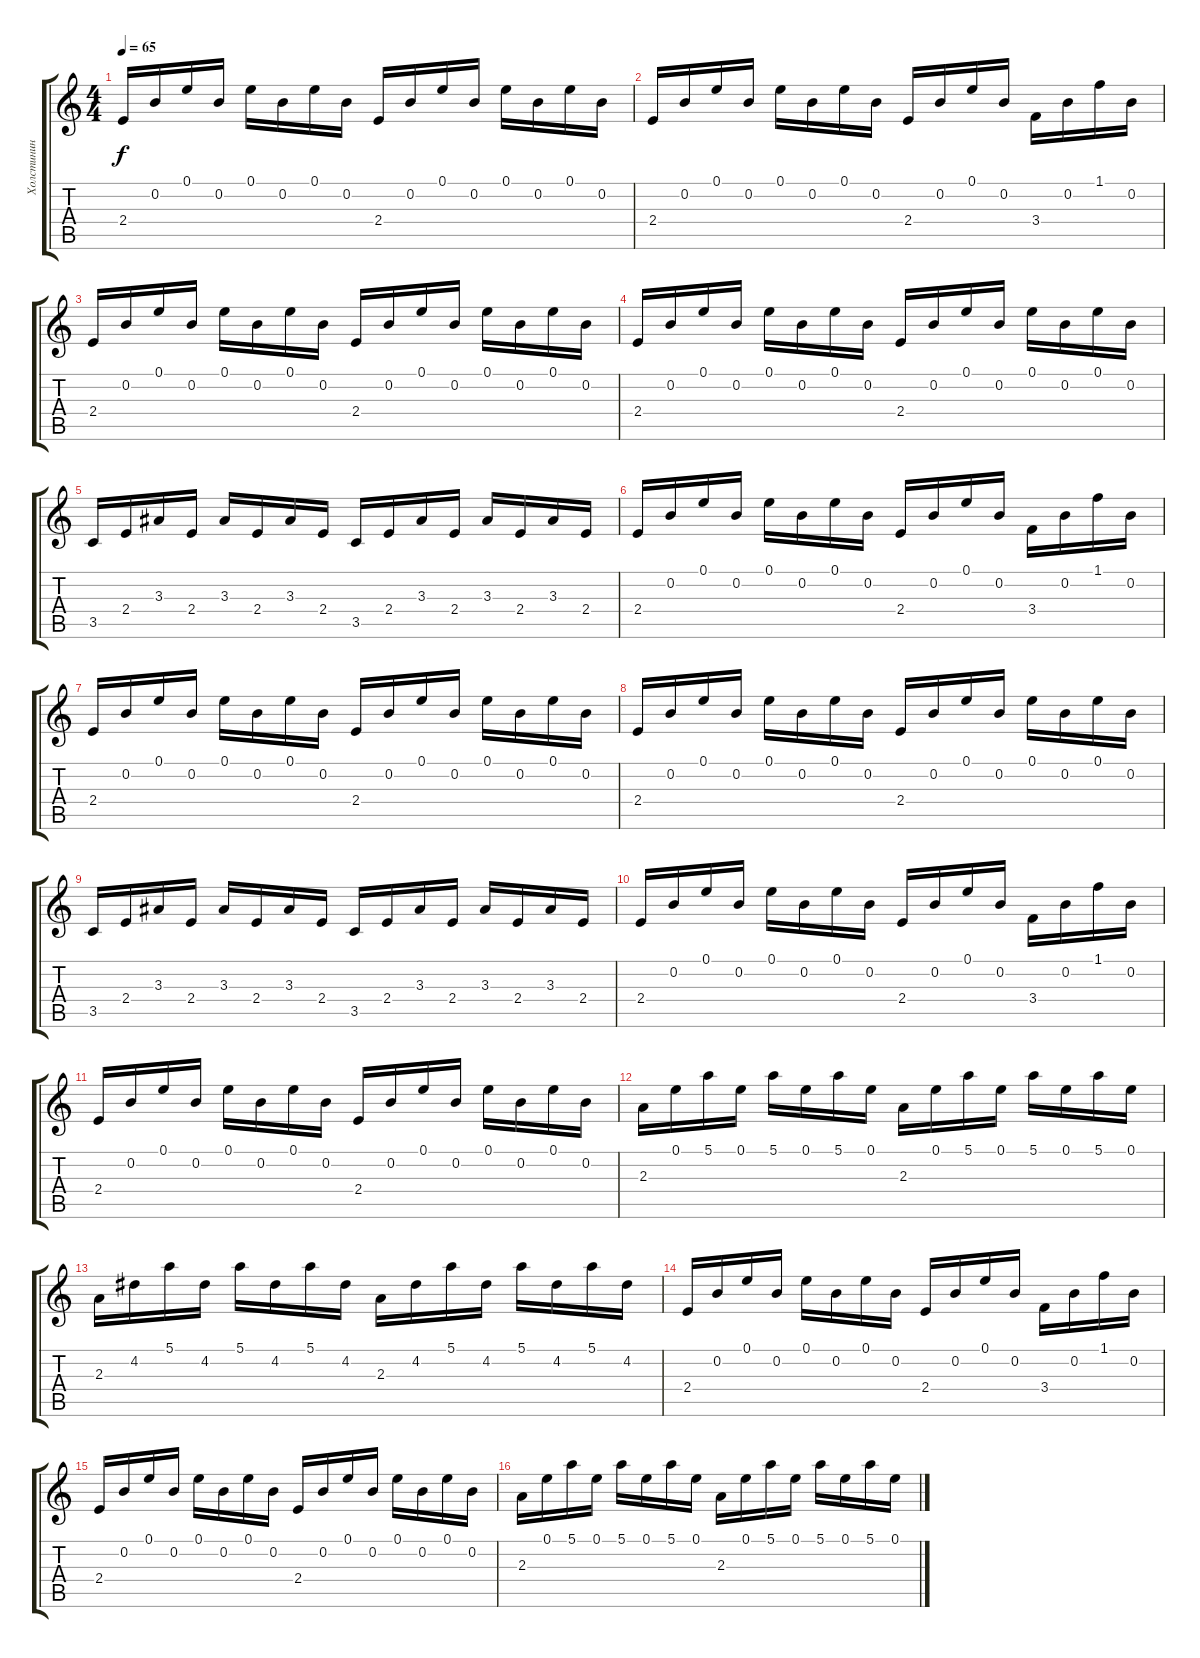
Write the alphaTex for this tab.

\track ("Холстинин" "Холстинин") {instrument distortionguitar}
\staff {score tabs}
\tuning (E4 B3 G3 D3 A2 E2) {hide}
\ts (4 4)
\tempo 65
\clef g2
\ks c
2.4.16{dy f instrument acousticguitarsteel} 0.2.16 0.1.16 0.2.16 0.1.16 0.2.16 0.1.16 0.2.16 2.4.16 0.2.16 0.1.16 0.2.16 0.1.16 0.2.16 0.1.16 0.2.16 |
2.4.16 0.2.16 0.1.16 0.2.16 0.1.16 0.2.16 0.1.16 0.2.16 2.4.16 0.2.16 0.1.16 0.2.16 3.4.16 0.2.16 1.1.16 0.2.16 |
2.4.16 0.2.16 0.1.16 0.2.16 0.1.16 0.2.16 0.1.16 0.2.16 2.4.16 0.2.16 0.1.16 0.2.16 0.1.16 0.2.16 0.1.16 0.2.16 |
2.4.16 0.2.16 0.1.16 0.2.16 0.1.16 0.2.16 0.1.16 0.2.16 2.4.16 0.2.16 0.1.16 0.2.16 0.1.16 0.2.16 0.1.16 0.2.16 |
3.5.16 2.4.16 3.3.16 2.4.16 3.3.16 2.4.16 3.3.16 2.4.16 3.5.16 2.4.16 3.3.16 2.4.16 3.3.16 2.4.16 3.3.16 2.4.16 |
2.4.16 0.2.16 0.1.16 0.2.16 0.1.16 0.2.16 0.1.16 0.2.16 2.4.16 0.2.16 0.1.16 0.2.16 3.4.16 0.2.16 1.1.16 0.2.16 |
2.4.16 0.2.16 0.1.16 0.2.16 0.1.16 0.2.16 0.1.16 0.2.16 2.4.16 0.2.16 0.1.16 0.2.16 0.1.16 0.2.16 0.1.16 0.2.16 |
2.4.16 0.2.16 0.1.16 0.2.16 0.1.16 0.2.16 0.1.16 0.2.16 2.4.16 0.2.16 0.1.16 0.2.16 0.1.16 0.2.16 0.1.16 0.2.16 |
3.5.16 2.4.16 3.3.16 2.4.16 3.3.16 2.4.16 3.3.16 2.4.16 3.5.16 2.4.16 3.3.16 2.4.16 3.3.16 2.4.16 3.3.16 2.4.16 |
2.4.16 0.2.16 0.1.16 0.2.16 0.1.16 0.2.16 0.1.16 0.2.16 2.4.16 0.2.16 0.1.16 0.2.16 3.4.16 0.2.16 1.1.16 0.2.16 |
2.4.16 0.2.16 0.1.16 0.2.16 0.1.16 0.2.16 0.1.16 0.2.16 2.4.16 0.2.16 0.1.16 0.2.16 0.1.16 0.2.16 0.1.16 0.2.16 |
2.3.16 0.1.16 5.1.16 0.1.16 5.1.16 0.1.16 5.1.16 0.1.16 2.3.16 0.1.16 5.1.16 0.1.16 5.1.16 0.1.16 5.1.16 0.1.16 |
2.3.16 4.2.16 5.1.16 4.2.16 5.1.16 4.2.16 5.1.16 4.2.16 2.3.16 4.2.16 5.1.16 4.2.16 5.1.16 4.2.16 5.1.16 4.2.16 |
2.4.16 0.2.16 0.1.16 0.2.16 0.1.16 0.2.16 0.1.16 0.2.16 2.4.16 0.2.16 0.1.16 0.2.16 3.4.16 0.2.16 1.1.16 0.2.16 |
2.4.16 0.2.16 0.1.16 0.2.16 0.1.16 0.2.16 0.1.16 0.2.16 2.4.16 0.2.16 0.1.16 0.2.16 0.1.16 0.2.16 0.1.16 0.2.16 |
2.3.16 0.1.16 5.1.16 0.1.16 5.1.16 0.1.16 5.1.16 0.1.16 2.3.16 0.1.16 5.1.16 0.1.16 5.1.16 0.1.16 5.1.16 0.1.16
